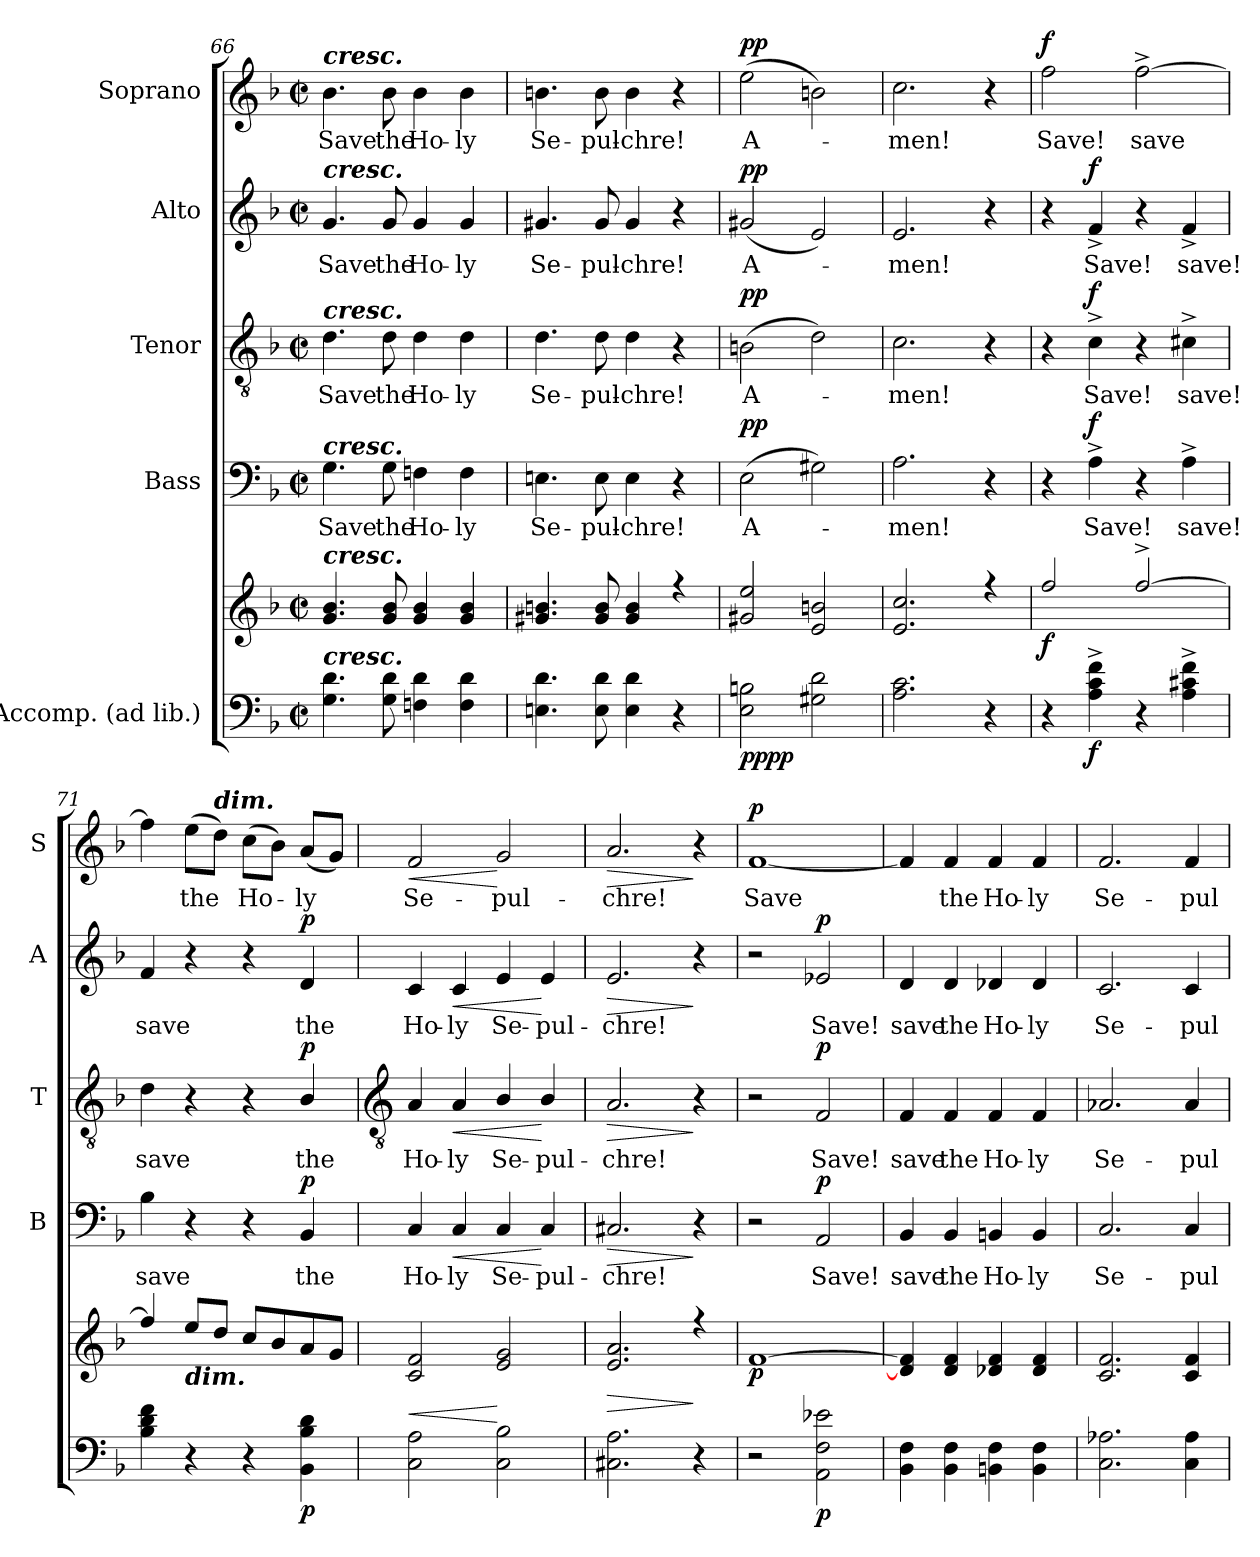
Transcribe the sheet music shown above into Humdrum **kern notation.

**kern	**kern	**dynam	**kern	**text	**dynam	**kern	**text	**dynam	**kern	**text	**dynam	**kern	**text	**dynam
*part5	*part5	*part5	*part4	*part4	*part4	*part3	*part3	*part3	*part2	*part2	*part2	*part1	*part1	*part1
*staff6	*staff5	*staff5/6	*staff4	*staff4	*staff4	*staff3	*staff3	*staff3	*staff2	*staff2	*staff2	*staff1	*staff1	*staff1
*I"Accomp. (ad lib.)	*	*	*I"Bass	*	*	*I"Tenor	*	*	*I"Alto	*	*	*I"Soprano	*	*
*	*	*	*I'B	*	*	*I'T	*	*	*I'A	*	*	*I'S	*	*
*clefF4	*clefG2	*	*clefF4	*	*	*clefGv2	*	*	*clefG2	*	*	*clefG2	*	*
*k[b-]	*k[b-]	*	*k[b-]	*	*	*k[b-]	*	*	*k[b-]	*	*	*k[b-]	*	*
*F:	*F:	*	*F:	*	*	*F:	*	*	*F:	*	*	*F:	*	*
*M2/2	*M2/2	*	*M2/2	*	*	*M2/2	*	*	*M2/2	*	*	*M2/2	*	*
*met(c|)	*met(c|)	*	*met(c|)	*	*	*met(c|)	*	*	*met(c|)	*	*	*met(c|)	*	*
=66	=66	=66	=66	=66	=66	=66	=66	=66	=66	=66	=66	=66	=66	=66
*	*^	*	*	*	*	*	*	*	*	*	*	*	*	*
!	!	!	!	!	!	!	!	!	!	!	!	!	!LO:TX:a:Bi:t=cresc.	!	!
!	!	!	!	!	!	!	!	!	!	!LO:TX:a:Bi:t=cresc.	!	!	!	!	!
!	!	!	!	!	!	!	!LO:TX:a:Bi:t=cresc.	!	!	!	!	!	!	!	!
!	!	!	!	!LO:TX:a:Bi:t=cresc.	!	!	!	!	!	!	!	!	!	!	!
!	!LO:TX:a:Bi:t=cresc.	!	!	!	!	!	!	!	!	!	!	!	!	!	!
!LO:TX:a:Bi:t=cresc.	!	!	!	!	!	!	!	!	!	!	!	!	!	!	!
!	!	!	!	!	!LO:LY:b	!	!	!LO:LY:b	!	!	!LO:LY:b	!	!	!LO:LY:b	!
4.G 4.d	4.g/ 4.b-/	1ryy	.	4.G	Save	.	4.d	Save	.	4.g	Save	.	4.b-	Save	.
!	!	!	!	!	!LO:LY:b	!	!	!LO:LY:b	!	!	!LO:LY:b	!	!	!LO:LY:b	!
8G 8d	8g/ 8b-/	.	.	8G	the	.	8d	the	.	8g	the	.	8b-	the	.
!	!	!	!	!	!LO:LY:b	!	!	!LO:LY:b	!	!	!LO:LY:b	!	!	!LO:LY:b	!
4Fn 4d	4g/ 4b-/	.	.	4Fn	Ho-	.	4d	Ho-	.	4g	Ho-	.	4b-	Ho-	.
!	!	!	!	!	!LO:LY:b	!	!	!LO:LY:b	!	!	!LO:LY:b	!	!	!LO:LY:b	!
4F 4d	4g/ 4b-/	.	.	4F	-ly	.	4d	-ly	.	4g	-ly	.	4b-	-ly	.
=67	=67	=67	=67	=67	=67	=67	=67	=67	=67	=67	=67	=67	=67	=67	=67
!	!	!	!	!	!LO:LY:b	!	!	!LO:LY:b	!	!	!LO:LY:b	!	!	!LO:LY:b	!
4.En 4.d	4.g#X/ 4.bn/	1ryy	.	4.En	Se-	.	4.d	Se-	.	4.g#X	Se-	.	4.bn	Se-	.
!	!	!	!	!	!LO:LY:b	!	!	!LO:LY:b	!	!	!LO:LY:b	!	!	!LO:LY:b	!
8E 8d	8g#/ 8b/	.	.	8E	-pul-	.	8d	-pul-	.	8g#	-pul-	.	8b	-pul-	.
!	!	!	!	!	!LO:LY:b	!	!	!LO:LY:b	!	!	!LO:LY:b	!	!	!LO:LY:b	!
4E 4d	4g#/ 4b/	.	.	4E	-chre!	.	4d	-chre!	.	4g#	-chre!	.	4b	-chre!	.
4r	4r	.	.	4r	.	.	4r	.	.	4r	.	.	4r	.	.
=68	=68	=68	=68	=68	=68	=68	=68	=68	=68	=68	=68	=68	=68	=68	=68
!	!	!	!LO:DY:b=2	!	!LO:LY:b	!	!	!LO:LY:b	!	!	!LO:LY:b	!	!	!LO:LY:b	!
!	!	!	!LO:DY:n=1:b	!	!	!LO:DY:b	!	!	!LO:DY:b	!	!	!LO:DY:b	!	!	!LO:DY:b
2E 2Bn	2g#X/ 2ee/	1ryy	pp pp	(>2E	A-	pp	(>2Bn	A-	pp	(<2g#X	A-	pp	(>2ee	A-	pp
2G#X 2d	2e/ 2bn/	.	.	2G#X)	.	.	2d)	.	.	2e)	.	.	2bn)	.	.
=69	=69	=69	=69	=69	=69	=69	=69	=69	=69	=69	=69	=69	=69	=69	=69
!	!	!	!	!	!LO:LY:b	!	!	!LO:LY:b	!	!	!LO:LY:b	!	!	!LO:LY:b	!
2.A 2.c	2.e/ 2.cc/	1ryy	.	2.A	men!	.	2.c	men!	.	2.e	men!	.	2.cc	men!	.
4r	4r	.	.	4r	.	.	4r	.	.	4r	.	.	4r	.	.
=70	=70	=70	=70	=70	=70	=70	=70	=70	=70	=70	=70	=70	=70	=70	=70
!	!	!	!LO:DY:b	!	!	!	!	!	!	!	!	!	!	!LO:LY:b	!LO:DY:b
4r	2ff/	1ryy	f	4r	.	.	4r	.	.	4r	.	.	2ff	Save!	f
!	!	!	!LO:DY:b=2	!	!LO:LY:b	!LO:DY:b	!	!LO:LY:b	!LO:DY:b	!	!LO:LY:b	!LO:DY:b	!	!	!
4A^ 4c^ 4f^	.	.	f	4A^	Save!	f	4c^	Save!	f	4f^	Save!	f	.	.	.
!	!	!	!	!	!	!	!	!	!	!	!	!	!	!LO:LY:b	!
4r	[2ff^/	.	.	4r	.	.	4r	.	.	4r	.	.	[2ff^	save	.
!	!	!	!	!	!LO:LY:b	!	!	!LO:LY:b	!	!	!LO:LY:b	!	!	!	!
4A^ 4c#X^ 4f^	.	.	.	4A^	save!	.	4c#X^	save!	.	4f^	save!	.	.	.	.
=71	=71	=71	=71	=71	=71	=71	=71	=71	=71	=71	=71	=71	=71	=71	=71
!	!	!	!	!	!LO:LY:b	!	!	!LO:LY:b	!	!	!LO:LY:b	!	!	!	!
4B- 4d 4f	4ff/]	1ryy	.	4B-	save	.	4d	save	.	4f	save	.	4ff]	.	.
!	!LO:TX:b:Bi:t=dim.	!	!	!	!	!	!	!	!	!	!	!	!	!	!
!	!	!	!	!	!	!	!	!	!	!	!	!	!	!LO:LY:b	!
4r	8ee/L	.	.	4r	.	.	4r	.	.	4r	.	.	(>8eeL	the	.
!	!	!	!	!	!	!	!	!	!	!	!	!	!LO:TX:a:Bi:t=dim.	!	!
.	8dd/J	.	.	.	.	.	.	.	.	.	.	.	8ddJ)	.	.
!	!	!	!	!	!	!	!	!	!	!	!	!	!	!LO:LY:b	!
4r	8cc/L	.	.	4r	.	.	4r	.	.	4r	.	.	(>8ccL	Ho-	.
.	8b-/	.	.	.	.	.	.	.	.	.	.	.	8b-J)	.	.
!	!	!	!LO:DY:b=2	!	!LO:LY:b	!LO:DY:b	!	!LO:LY:b	!LO:DY:b	!	!LO:LY:b	!LO:DY:b	!	!LO:LY:b	!
4BB-\ 4B-\ 4d\	8a/	.	p	4BB-/	the	p	4B-/	the	p	4d	the	p	(<8aL	ly	.
.	8g/J	.	.	.	.	.	.	.	.	.	.	.	8gJ)	.	.
!!LO:LB:g=z
=72	=72	=72	=72	=72	=72	=72	=72	=72	=72	=72	=72	=72	=72	=72	=72
*	*	*	*	*	*	*	*clefGv2	*	*	*	*	*	*	*	*
!	!	!	!LO:HP:b	!	!LO:LY:b	!	!	!LO:LY:b	!	!	!LO:LY:b	!	!	!LO:LY:b	!LO:HP:b
2C 2A	2c/ 2f/	1ryy	<	4C	Ho-	.	4A	Ho-	.	4c	Ho-	.	2f	Se-	<
!	!	!	!	!	!LO:LY:b	!LO:HP:b	!	!LO:LY:b	!LO:HP:b	!	!LO:LY:b	!LO:HP:b	!	!	!
.	.	.	.	4C	-ly	<	4A	-ly	<	4c	-ly	<	.	.	.
!	!	!	!	!	!LO:LY:b	!	!	!LO:LY:b	!	!	!LO:LY:b	!	!	!LO:LY:b	!
2C 2B-	2e/ 2g/	.	[	4C/	Se-	.	4B-/	Se-	.	4e	Se-	.	2g	-pul-	[
!	!	!	!	!	!LO:LY:b	!	!	!LO:LY:b	!	!	!LO:LY:b	!	!	!	!
.	.	.	.	4C/	-pul-	[	4B-/	-pul-	[	4e	-pul-	[	.	.	.
=73	=73	=73	=73	=73	=73	=73	=73	=73	=73	=73	=73	=73	=73	=73	=73
!	!	!	!LO:HP:b	!	!LO:LY:b	!LO:HP:b	!	!LO:LY:b	!LO:HP:b	!	!LO:LY:b	!LO:HP:b	!	!LO:LY:b	!LO:HP:b
2.C#X 2.A	2.e/ 2.a/	1ryy	>	2.C#X	-chre!	>	2.A	-chre!	>	2.e	-chre!	>	2.a	-chre!	>
4r	4r	.	]	4r	.	]	4r	.	]	4r	.	]	4r	.	]
=74	=74	=74	=74	=74	=74	=74	=74	=74	=74	=74	=74	=74	=74	=74	=74
!	!	!	!LO:DY:b	!	!	!	!	!	!	!	!	!	!	!LO:LY:b	!LO:DY:b
2r	[1f/	1ryy	p	2r	.	.	2r	.	.	2r	.	.	[1f	Save	p
!	!	!	!LO:DY:b=2	!	!LO:LY:b	!LO:DY:b	!	!LO:LY:b	!LO:DY:b	!	!LO:LY:b	!LO:DY:b	!	!	!
2AA 2F 2e-X	.	.	p	2AA	Save!	p	2F	Save!	p	2e-X	Save!	p	.	.	.
=75	=75	=75	=75	=75	=75	=75	=75	=75	=75	=75	=75	=75	=75	=75	=75
!	!	!	!	!	!LO:LY:b	!	!	!LO:LY:b	!	!	!LO:LY:b	!	!	!	!
4BB- 4F	4d/] 4f/]	1ryy	.	4BB-	save	.	4F	save	.	4d	save	.	4f]	.	.
!	!	!	!	!	!LO:LY:b	!	!	!LO:LY:b	!	!	!LO:LY:b	!	!	!LO:LY:b	!
4BB- 4F	4d/ 4f/	.	.	4BB-	the	.	4F	the	.	4d	the	.	4f	the	.
!	!	!	!	!	!LO:LY:b	!	!	!LO:LY:b	!	!	!LO:LY:b	!	!	!LO:LY:b	!
4BBn 4F	4d-X/ 4f/	.	.	4BBn	Ho-	.	4F	Ho-	.	4d-X	Ho-	.	4f	Ho-	.
!	!	!	!	!	!LO:LY:b	!	!	!LO:LY:b	!	!	!LO:LY:b	!	!	!LO:LY:b	!
4BB 4F	4d-/ 4f/	.	.	4BB	-ly	.	4F	-ly	.	4d-	-ly	.	4f	-ly	.
=76	=76	=76	=76	=76	=76	=76	=76	=76	=76	=76	=76	=76	=76	=76	=76
!	!	!	!	!	!LO:LY:b	!	!	!LO:LY:b	!	!	!LO:LY:b	!	!	!LO:LY:b	!
2.C 2.A-X	2.c/ 2.f/	1ryy	.	2.C	Se-	.	2.A-X	Se-	.	2.c	Se-	.	2.f	Se-	.
!	!	!	!	!	!LO:LY:b	!	!	!LO:LY:b	!	!	!LO:LY:b	!	!	!LO:LY:b	!
4C 4A-	4c/ 4f/	.	.	4C	-pul-	.	4A-	-pul-	.	4c	-pul-	.	4f	-pul-	.
*	*v	*v	*	*	*	*	*	*	*	*	*	*	*	*	*
=	=	=	=	=	=	=	=	=	=	=	=	=	=	=
*-	*-	*-	*-	*-	*-	*-	*-	*-	*-	*-	*-	*-	*-	*-
